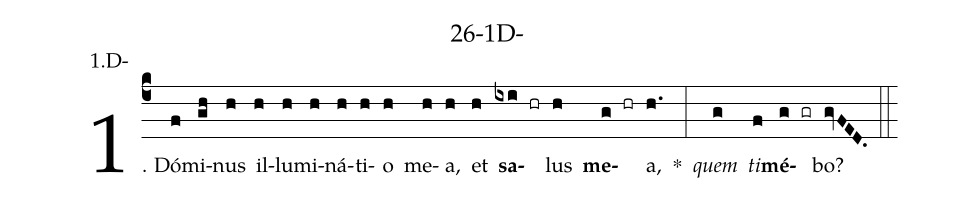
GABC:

name: 26-1D-;
annotation: 1.D-;
%%
(c4)1. Dó(f)mi(gh)nus(h) il(h)lu(h)mi(h)ná(h)ti(h)o(h) me(h)a,(h) et(h) <b>sa</b>(ixi hr)lus(h) <b>me</b>(g hr)a,(h.) *(:) <i>quem</i>(g) <i>ti</i>(f)<b>mé</b>(g gr)bo?(gvFED.) (::)
